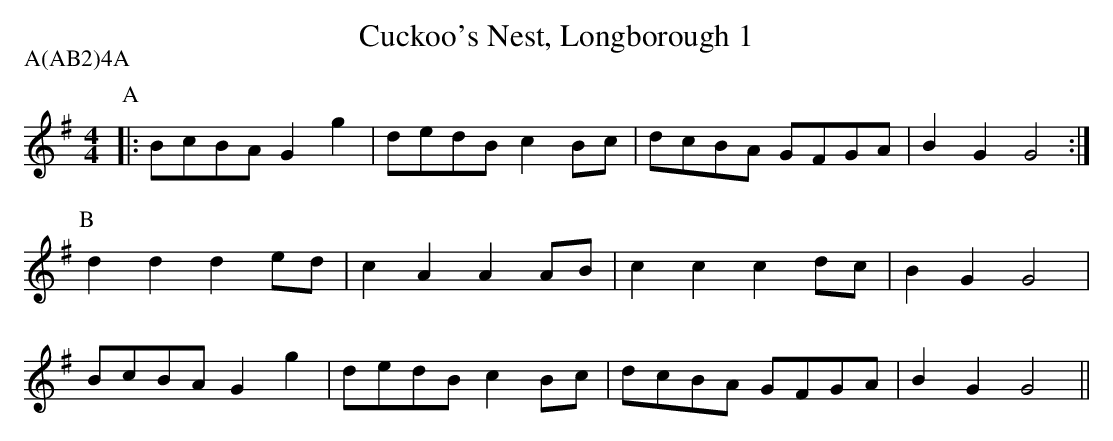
X:1
T:Cuckoo's Nest, Longborough 1
P:A(AB2)4A
M:4/4
L:1/8
K:G
P:A
|:BcBA G2g2|dedB c2Bc|dcBA GFGA|B2G2 G4:|
P:B
d2d2 d2ed|c2A2 A2AB|c2c2 c2dc|B2G2 G4 |
BcBA G2g2|dedB c2Bc|dcBA GFGA|B2G2 G4||
